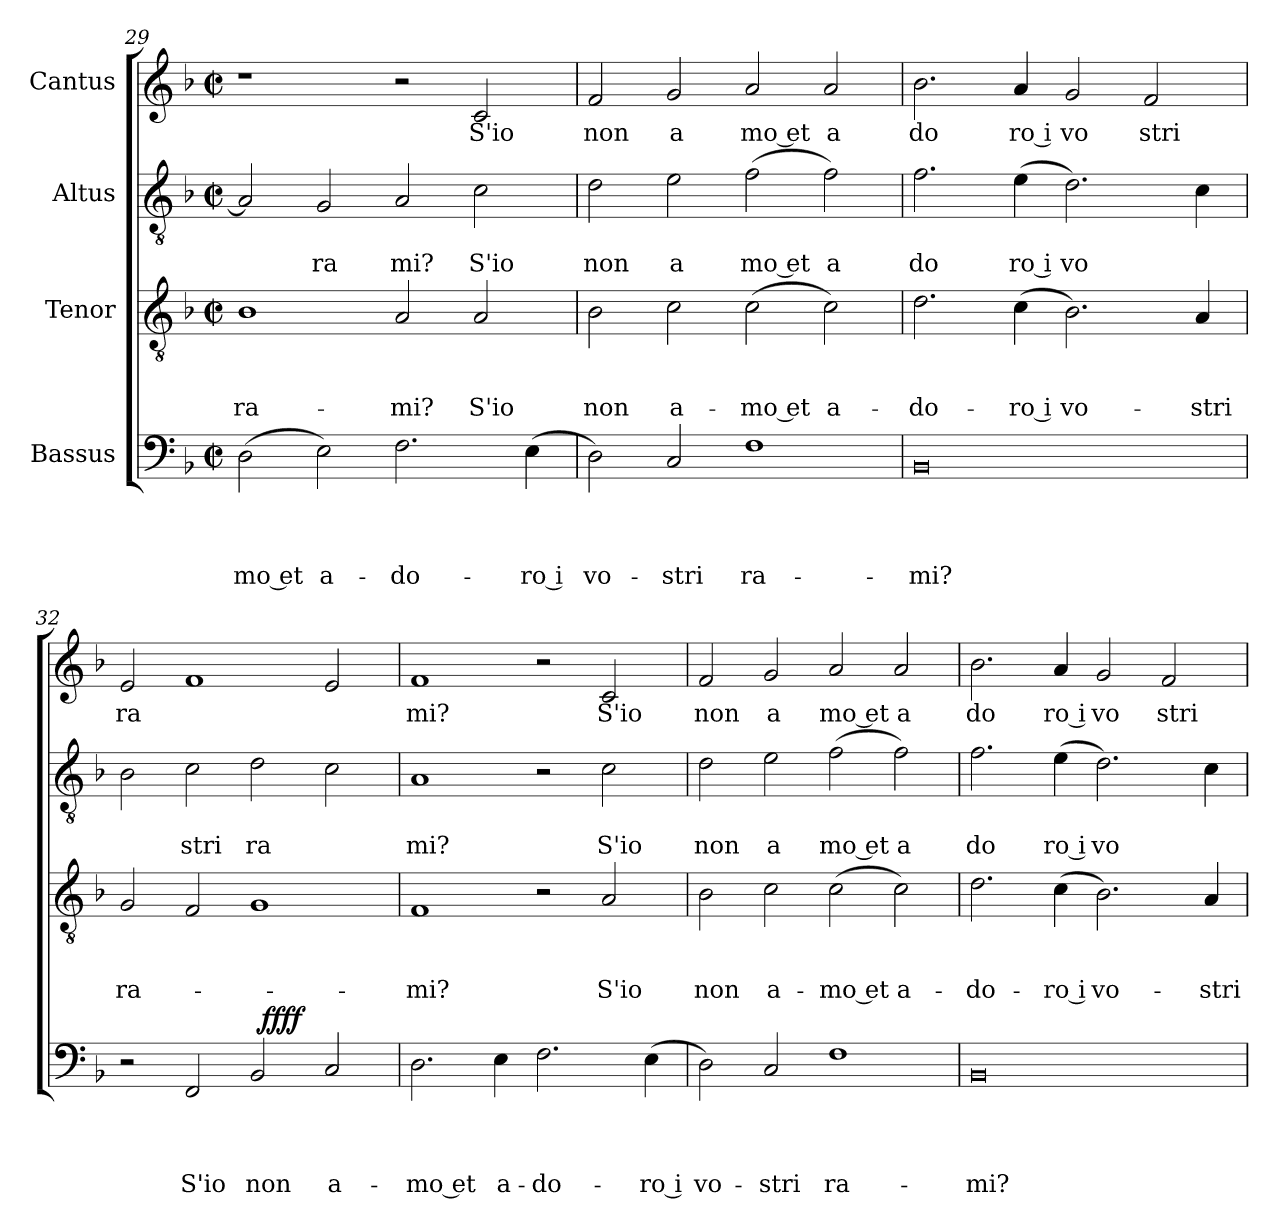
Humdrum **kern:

**kern	**text	**text	**text	**text	**dynam	**kern	**text	**text	**text	**kern	**text	**text	**kern	**text
*part4	*part4	*part4	*part4	*part4	*part4	*part3	*part3	*part3	*part3	*part2	*part2	*part2	*part1	*part1
*staff4	*staff4	*staff4	*staff4	*staff4	*staff4	*staff3	*staff3	*staff3	*staff3	*staff2	*staff2	*staff2	*staff1	*staff1
*I"Bassus	*	*	*	*	*	*I"Tenor	*	*	*	*I"Altus	*	*	*I"Cantus	*
*clefF4	*	*	*	*	*	*clefGv2	*	*	*	*clefGv2	*	*	*clefG2	*
*k[b-]	*	*	*	*	*	*k[b-]	*	*	*	*k[b-]	*	*	*k[b-]	*
*F:	*	*	*	*	*	*F:	*	*	*	*F:	*	*	*F:	*
*M2/2	*	*	*	*	*	*M2/2	*	*	*	*M2/2	*	*	*M2/2	*
*met(c|)	*	*	*	*	*	*met(c|)	*	*	*	*met(c|)	*	*	*met(c|)	*
=29	=29	=29	=29	=29	=29	=29	=29	=29	=29	=29	=29	=29	=29	=29
!	!	!	!	!LO:LY:b:rj	!	!	!	!	!LO:LY:b	!	!	!	!	!
(<2D\	.	.	.	-mo et	.	1B-	.	.	ra-	2A/]	.	.	1r	.
!	!	!	!	!LO:LY:b	!	!	!	!	!	!	!	!LO:LY:b	!	!
2E\)	.	.	.	a-	.	.	.	.	.	2G/	.	ra	.	.
!	!	!	!	!LO:LY:b	!	!	!	!	!LO:LY:b	!	!	!LO:LY:b	!	!
2.F\	.	.	.	-do-	.	2A/	.	.	-mi?	2A/	.	mi?	2r	.
!	!	!	!	!	!	!	!	!	!LO:LY:b	!	!	!LO:LY:b	!	!LO:LY:b
.	.	.	.	.	.	2A/	.	.	S'io	2c\	.	S'io	2c/	S'io
!	!	!	!	!LO:LY:b:rj	!	!	!	!	!	!	!	!	!	!
(<4E\	.	.	.	-ro i	.	.	.	.	.	.	.	.	.	.
=30	=30	=30	=30	=30	=30	=30	=30	=30	=30	=30	=30	=30	=30	=30
!	!	!	!	!LO:LY:b	!	!	!	!	!LO:LY:b	!	!	!LO:LY:b	!	!LO:LY:b
2D\)	.	.	.	vo-	.	2B-\	.	.	non	2d\	.	non	2f/	non
!	!	!	!	!LO:LY:b	!	!	!	!	!LO:LY:b	!	!	!LO:LY:b	!	!LO:LY:b
2C/	.	.	.	-stri	.	2c\	.	.	a-	2e\	.	a	2g/	a
!	!	!	!	!LO:LY:b	!	!	!	!	!LO:LY:b:rj	!	!	!LO:LY:b:rj	!	!LO:LY:b:rj
1F	.	.	.	ra-	.	(<2c\	.	.	-mo et	(<2f\	.	mo et	2a/	mo et
!	!	!	!	!	!	!	!	!	!LO:LY:b	!	!	!LO:LY:b	!	!LO:LY:b
.	.	.	.	.	.	2c\)	.	.	a-	2f\)	.	a	2a/	a
=31	=31	=31	=31	=31	=31	=31	=31	=31	=31	=31	=31	=31	=31	=31
!	!	!	!	!LO:LY:b	!	!	!	!	!LO:LY:b	!	!	!LO:LY:b	!	!LO:LY:b
0BB-	.	.	.	-mi?	.	2.d\	.	.	-do-	2.f\	.	do	2.b-\	do
!	!	!	!	!	!	!	!	!	!LO:LY:b:rj	!	!	!LO:LY:b:rj	!	!LO:LY:b:rj
.	.	.	.	.	.	(<4c\	.	.	-ro i	(>4e\	.	ro i	4a/	ro i
!	!	!	!	!	!	!	!	!	!LO:LY:b	!	!	!LO:LY:b	!	!LO:LY:b
.	.	.	.	.	.	2.B-\)	.	.	vo-	2.d\)	.	vo	2g/	vo
!	!	!	!	!	!	!	!	!	!	!	!	!	!	!LO:LY:b
.	.	.	.	.	.	.	.	.	.	.	.	.	2f/	stri
!	!	!	!	!	!	!	!	!	!LO:LY:b	!	!	!	!	!
.	.	.	.	.	.	4A/	.	.	-stri	4c\	.	.	.	.
=32	=32	=32	=32	=32	=32	=32	=32	=32	=32	=32	=32	=32	=32	=32
!	!	!	!	!	!	!	!	!	!LO:LY:b	!	!	!	!	!LO:LY:b
*^	*	*	*	*	*	*	*	*	*	*	*	*	*	*
2r	1ryy	.	.	.	.	.	2G/	.	.	ra-	2B-\	.	.	2e/	ra
!	!	!	!	!	!LO:LY:b	!	!	!	!	!	!	!	!LO:LY:b	!	!
2FF/	.	.	.	.	S'io	.	2F/	.	.	.	2c\	.	stri	1f	.
!	!	!	!	!	!LO:LY:b	!	!	!	!	!	!	!	!LO:LY:b	!	!
2BB-/	32ryy	.	.	.	non	.	1G	.	.	.	2d\	.	ra	.	.
!	!	!	!	!	!	!LO:DY:b	!	!	!	!	!	!	!	!	!
.	2ryy	.	.	.	.	ffff	.	.	.	.	.	.	.	.	.
!	!	!	!	!	!LO:LY:b	!	!	!	!	!	!	!	!	!	!
2C/	.	.	.	.	a-	.	.	.	.	.	2c\	.	.	2e/	.
.	4...ryy	.	.	.	.	.	.	.	.	.	.	.	.	.	.
!!LO:LB:g=z
=33	=33	=33	=33	=33	=33	=33	=33	=33	=33	=33	=33	=33	=33	=33	=33
!	!	!	!	!	!LO:LY:b:rj	!	!	!	!	!LO:LY:b	!	!	!LO:LY:b	!	!LO:LY:b
*v	*v	*	*	*	*	*	*	*	*	*	*	*	*	*	*
2.D\	.	.	.	-mo et	.	1F	.	.	-mi?	1A	.	mi?	1f	mi?
!	!	!	!	!LO:LY:b	!	!	!	!	!	!	!	!	!	!
4E\	.	.	.	a-	.	.	.	.	.	.	.	.	.	.
!	!	!	!	!LO:LY:b	!	!	!	!	!	!	!	!	!	!
2.F\	.	.	.	-do-	.	2r	.	.	.	2r	.	.	2r	.
!	!	!	!	!	!	!	!	!	!LO:LY:b	!	!	!LO:LY:b	!	!LO:LY:b
.	.	.	.	.	.	2A/	.	.	S'io	2c\	.	S'io	2c/	S'io
!	!	!	!	!LO:LY:b:rj	!	!	!	!	!	!	!	!	!	!
(<4E\	.	.	.	-ro i	.	.	.	.	.	.	.	.	.	.
=34	=34	=34	=34	=34	=34	=34	=34	=34	=34	=34	=34	=34	=34	=34
!	!	!	!	!LO:LY:b	!	!	!	!	!LO:LY:b	!	!	!LO:LY:b	!	!LO:LY:b
2D\)	.	.	.	vo-	.	2B-\	.	.	non	2d\	.	non	2f/	non
!	!	!	!	!LO:LY:b	!	!	!	!	!LO:LY:b	!	!	!LO:LY:b	!	!LO:LY:b
2C/	.	.	.	-stri	.	2c\	.	.	a-	2e\	.	a	2g/	a
!	!	!	!	!LO:LY:b	!	!	!	!	!LO:LY:b:rj	!	!	!LO:LY:b:rj	!	!LO:LY:b:rj
1F	.	.	.	ra-	.	(<2c\	.	.	-mo et	(<2f\	.	mo et	2a/	mo et
!	!	!	!	!	!	!	!	!	!LO:LY:b	!	!	!LO:LY:b	!	!LO:LY:b
.	.	.	.	.	.	2c\)	.	.	a-	2f\)	.	a	2a/	a
=35	=35	=35	=35	=35	=35	=35	=35	=35	=35	=35	=35	=35	=35	=35
!	!	!	!	!LO:LY:b	!	!	!	!	!LO:LY:b	!	!	!LO:LY:b	!	!LO:LY:b
0BB-	.	.	.	-mi?	.	2.d\	.	.	-do-	2.f\	.	do	2.b-\	do
!	!	!	!	!	!	!	!	!	!LO:LY:b:rj	!	!	!LO:LY:b:rj	!	!LO:LY:b:rj
.	.	.	.	.	.	(<4c\	.	.	-ro i	(<4e\	.	ro i	4a/	ro i
!	!	!	!	!	!	!	!	!	!LO:LY:b	!	!	!LO:LY:b	!	!LO:LY:b
.	.	.	.	.	.	2.B-\)	.	.	vo-	2.d\)	.	vo	2g/	vo
!	!	!	!	!	!	!	!	!	!	!	!	!	!	!LO:LY:b
.	.	.	.	.	.	.	.	.	.	.	.	.	2f/	stri
!	!	!	!	!	!	!	!	!	!LO:LY:b	!	!	!	!	!
.	.	.	.	.	.	4A/	.	.	-stri	4c\	.	.	.	.
=	=	=	=	=	=	=	=	=	=	=	=	=	=	=
*-	*-	*-	*-	*-	*-	*-	*-	*-	*-	*-	*-	*-	*-	*-
